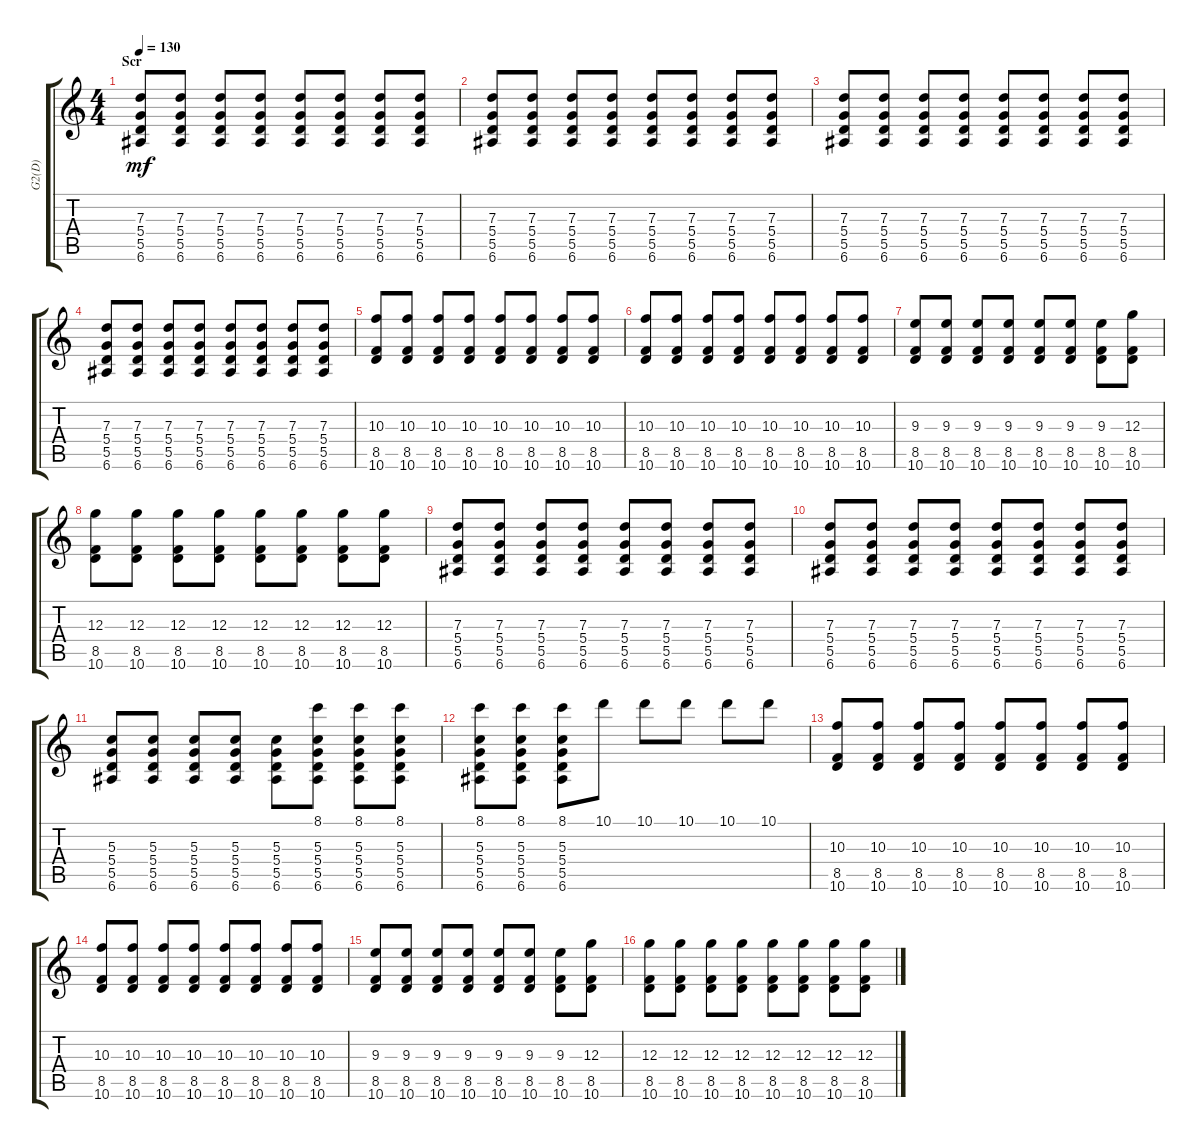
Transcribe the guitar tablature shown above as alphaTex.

\track ("G2(D)" "G2(D)") {instrument overdrivenguitar}
\staff {score tabs}
\tuning (E4 B3 G3 D3 A2 E2) {hide}
\ts (4 4)
\section ("" "Scr")
\tempo 130
\clef g2
\ks c
(7.3 5.4 5.5 6.6).8{dy mf} (7.3 5.4 5.5 6.6).8 (7.3 5.4 5.5 6.6).8 (7.3 5.4 5.5 6.6).8 (7.3 5.4 5.5 6.6).8 (7.3 5.4 5.5 6.6).8 (7.3 5.4 5.5 6.6).8 (7.3 5.4 5.5 6.6).8 |
(7.3 5.4 5.5 6.6).8 (7.3 5.4 5.5 6.6).8 (7.3 5.4 5.5 6.6).8 (7.3 5.4 5.5 6.6).8 (7.3 5.4 5.5 6.6).8 (7.3 5.4 5.5 6.6).8 (7.3 5.4 5.5 6.6).8 (7.3 5.4 5.5 6.6).8 |
(7.3 5.4 5.5 6.6).8 (7.3 5.4 5.5 6.6).8 (7.3 5.4 5.5 6.6).8 (7.3 5.4 5.5 6.6).8 (7.3 5.4 5.5 6.6).8 (7.3 5.4 5.5 6.6).8 (7.3 5.4 5.5 6.6).8 (7.3 5.4 5.5 6.6).8 |
(7.3 5.4 5.5 6.6).8 (7.3 5.4 5.5 6.6).8 (7.3 5.4 5.5 6.6).8 (7.3 5.4 5.5 6.6).8 (7.3 5.4 5.5 6.6).8 (7.3 5.4 5.5 6.6).8 (7.3 5.4 5.5 6.6).8 (7.3 5.4 5.5 6.6).8 |
(10.3 8.5 10.6).8 (10.3 8.5 10.6).8 (10.3 8.5 10.6).8 (10.3 8.5 10.6).8 (10.3 8.5 10.6).8 (10.3 8.5 10.6).8 (10.3 8.5 10.6).8 (10.3 8.5 10.6).8 |
(10.3 8.5 10.6).8 (10.3 8.5 10.6).8 (10.3 8.5 10.6).8 (10.3 8.5 10.6).8 (10.3 8.5 10.6).8 (10.3 8.5 10.6).8 (10.3 8.5 10.6).8 (10.3 8.5 10.6).8 |
(9.3 8.5 10.6).8 (9.3 8.5 10.6).8 (9.3 8.5 10.6).8 (9.3 8.5 10.6).8 (9.3 8.5 10.6).8 (9.3 8.5 10.6).8 (9.3 8.5 10.6).8 (12.3 8.5 10.6).8 |
(12.3 8.5 10.6).8 (12.3 8.5 10.6).8 (12.3 8.5 10.6).8 (12.3 8.5 10.6).8 (12.3 8.5 10.6).8 (12.3 8.5 10.6).8 (12.3 8.5 10.6).8 (12.3 8.5 10.6).8 |
(7.3 5.4 5.5 6.6).8 (7.3 5.4 5.5 6.6).8 (7.3 5.4 5.5 6.6).8 (7.3 5.4 5.5 6.6).8 (7.3 5.4 5.5 6.6).8 (7.3 5.4 5.5 6.6).8 (7.3 5.4 5.5 6.6).8 (7.3 5.4 5.5 6.6).8 |
(7.3 5.4 5.5 6.6).8 (7.3 5.4 5.5 6.6).8 (7.3 5.4 5.5 6.6).8 (7.3 5.4 5.5 6.6).8 (7.3 5.4 5.5 6.6).8 (7.3 5.4 5.5 6.6).8 (7.3 5.4 5.5 6.6).8 (7.3 5.4 5.5 6.6).8 |
(5.3 5.4 5.5 6.6).8 (5.3 5.4 5.5 6.6).8 (5.3 5.4 5.5 6.6).8 (5.3 5.4 5.5 6.6).8 (5.3 5.4 5.5 6.6).8 (8.1 5.3 5.4 5.5 6.6).8 (8.1 5.3 5.4 5.5 6.6).8 (8.1 5.3 5.4 5.5 6.6).8 |
(8.1 5.3 5.4 5.5 6.6).8 (8.1 5.3 5.4 5.5 6.6).8 (8.1 5.3 5.4 5.5 6.6).8 10.1.8 10.1.8 10.1.8 10.1.8 10.1.8 |
(10.3 8.5 10.6).8 (10.3 8.5 10.6).8 (10.3 8.5 10.6).8 (10.3 8.5 10.6).8 (10.3 8.5 10.6).8 (10.3 8.5 10.6).8 (10.3 8.5 10.6).8 (10.3 8.5 10.6).8 |
(10.3 8.5 10.6).8 (10.3 8.5 10.6).8 (10.3 8.5 10.6).8 (10.3 8.5 10.6).8 (10.3 8.5 10.6).8 (10.3 8.5 10.6).8 (10.3 8.5 10.6).8 (10.3 8.5 10.6).8 |
(9.3 8.5 10.6).8 (9.3 8.5 10.6).8 (9.3 8.5 10.6).8 (9.3 8.5 10.6).8 (9.3 8.5 10.6).8 (9.3 8.5 10.6).8 (9.3 8.5 10.6).8 (12.3 8.5 10.6).8 |
(12.3 8.5 10.6).8 (12.3 8.5 10.6).8 (12.3 8.5 10.6).8 (12.3 8.5 10.6).8 (12.3 8.5 10.6).8 (12.3 8.5 10.6).8 (12.3 8.5 10.6).8 (12.3 8.5 10.6).8
